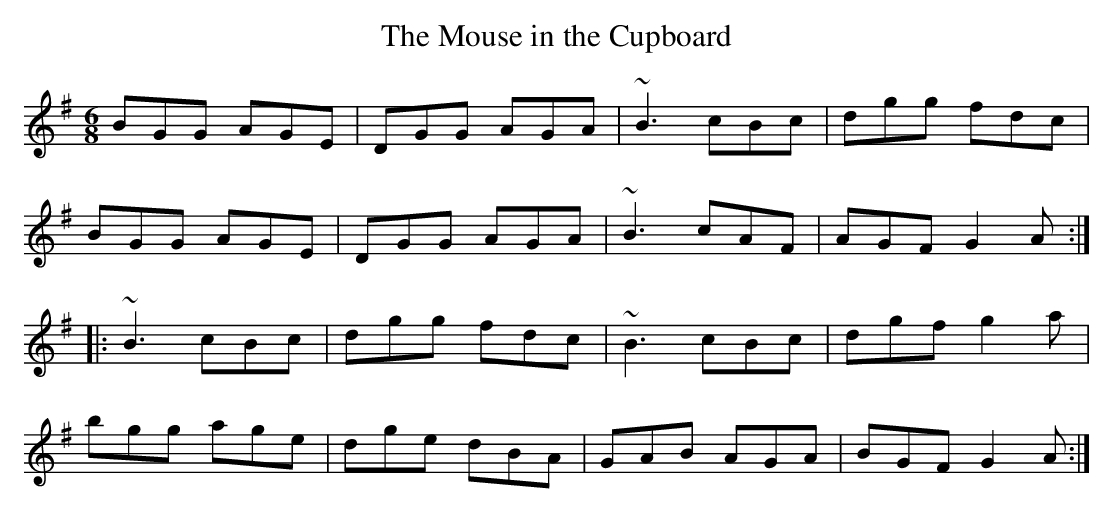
X:1
T:Mouse in the Cupboard, The
M:6/8
L:1/8
K:G
BGG AGE|DGG AGA|~B3 cBc|dgg fdc|!
BGG AGE|DGG AGA|~B3 cAF|AGF G2A:|!
|:~B3 cBc|dgg fdc|~B3 cBc|dgf g2a|!
bgg age|dge dBA|GAB AGA|BGF G2A:|!
